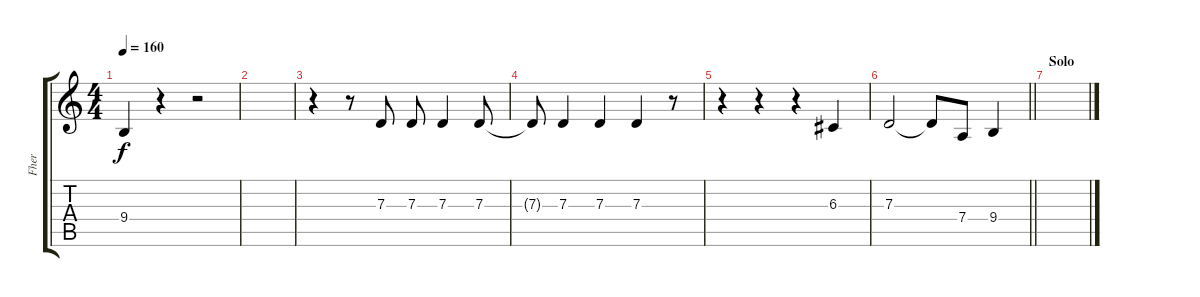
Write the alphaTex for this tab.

\track ("Fher" "Fher") {instrument sopranosax}
\staff {score tabs}
\tuning (E4 B3 G3 D3 A2 E2) {hide}
\ts (4 4)
\tempo 160
\clef g2
\ks c
9.4.4{dy f} r.4 r.2 |
|
r.4 r.8 7.3.8 7.3.8 7.3.4 7.3.8 |
7.3{t}.8 7.3.4 7.3.4 7.3.4 r.8 |
r.4 r.4 r.4 6.3.4 |
\barLineRight lightlight
7.3.2 7.3{t}.8 7.4.8 9.4.4 |
\section ("" "Solo")
